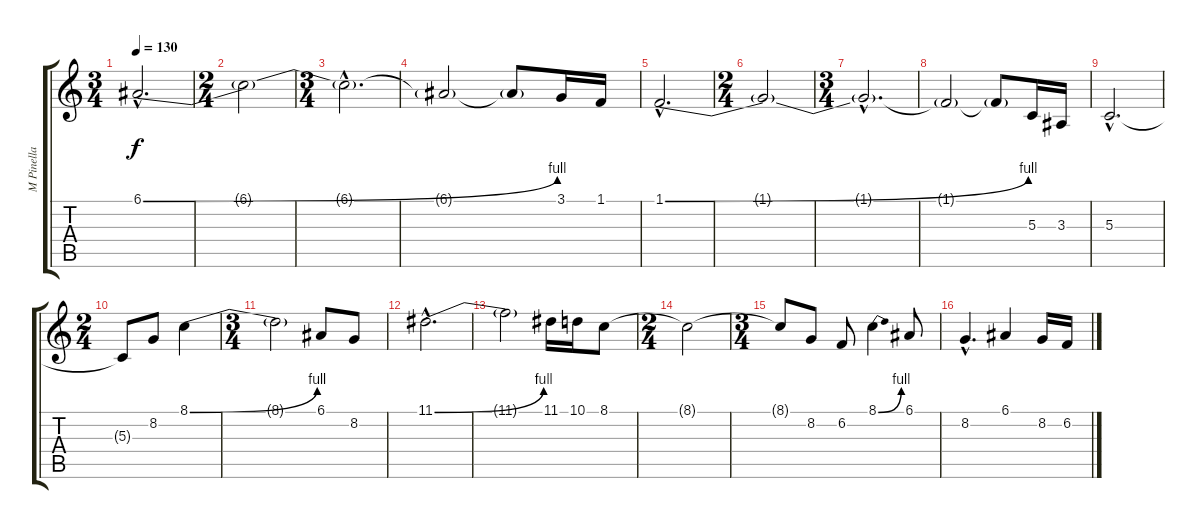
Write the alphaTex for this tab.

\track ("M Pinella" "M Pinella") {instrument clarinet}
\staff {score tabs}
\tuning (E4 B3 G3 D3 A2 E2) {hide}
\ts (3 4)
\tempo 130
\clef g2
\ks c
6.1{be (bend 0 0 60 4) hac}.2{d dy f instrument clarinet} |
\ts (2 4)
6.1{t}.2 |
\ts (3 4)
6.1{hac t}.2{d} |
6.1{t}.2 6.1{t}.8 3.1.16 1.1.16 |
1.1{be (bend 0 0 60 4) hac}.2{d} |
\ts (2 4)
1.1{t}.2 |
\ts (3 4)
1.1{hac t}.2{d} |
1.1{t}.2 1.1{t}.8 5.3.16 3.3.16 |
5.3{hac}.2{d} |
\ts (2 4)
5.3{t}.8 8.2.8 8.1{be (bend 0 0 60 4)}.4 |
\ts (3 4)
8.1{t}.2 6.1.8 8.2.8 |
11.1{be (bend 0 0 60 4) hac}.2{d} |
11.1{t}.2 11.1.16 10.1.16 8.1.8 |
\ts (2 4)
8.1{t}.2 |
\ts (3 4)
8.1{t}.8 8.2.8 6.2.8 8.1{be (bend 0 0 60 4)}.4 6.1.8 |
8.2{hac}.4{d} 6.1.4 8.2.16 6.2.16
